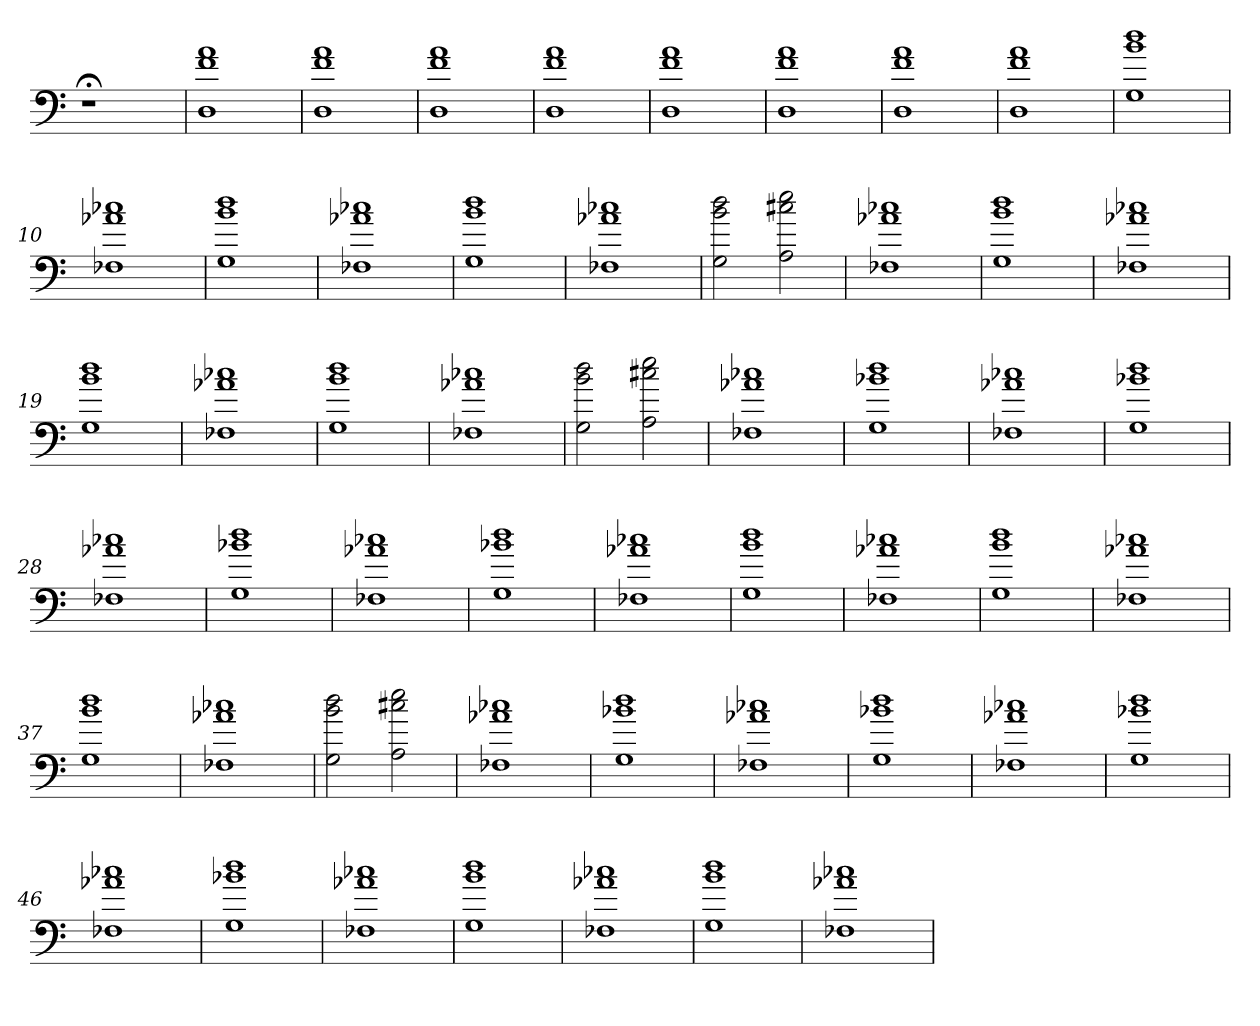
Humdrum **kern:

**kern
*part1
*staff1
=
1r;<
=1
1D 1f 1a
=2
1D 1f 1a
=3
1D 1f 1a
=4
1D 1f 1a
=5
1D 1f 1a
=6
1D 1f 1a
=7
1D 1f 1a
=8
1D 1f 1a
=9
1G 1b 1dd
=10
1F-X 1a-X 1cc-X
=11
1G 1b 1dd
=12
1F-X 1a-X 1cc-X
=13
1G 1b 1dd
=14
1F-X 1a-X 1cc-X
=15
2G 2b 2dd
2A 2cc#X 2ee
=16
1F-X 1a-X 1cc-X
=17
1G 1b 1dd
=18
1F-X 1a-X 1cc-X
=19
1G 1b 1dd
=20
1F-X 1a-X 1cc-X
=21
1G 1b 1dd
=22
1F-X 1a-X 1cc-X
=23
2G 2b 2dd
2A 2cc#X 2ee
=24
1F-X 1a-X 1cc-X
=25
1G 1b-X 1dd
=26
1F-X 1a-X 1cc-X
=27
1G 1b-X 1dd
=28
1F-X 1a-X 1cc-X
=29
1G 1b-X 1dd
=30
1F-X 1a-X 1cc-X
=31
1G 1b-X 1dd
=32
1F-X 1a-X 1cc-X
=33
1G 1b 1dd
=34
1F-X 1a-X 1cc-X
=35
1G 1b 1dd
=36
1F-X 1a-X 1cc-X
=37
1G 1b 1dd
=38
1F-X 1a-X 1cc-X
=39
2G 2b 2dd
2A 2cc#X 2ee
=40
1F-X 1a-X 1cc-X
=41
1G 1b-X 1dd
=42
1F-X 1a-X 1cc-X
=43
1G 1b-X 1dd
=44
1F-X 1a-X 1cc-X
=45
1G 1b-X 1dd
=46
1F-X 1a-X 1cc-X
=47
1G 1b-X 1dd
=48
1F-X 1a-X 1cc-X
=49
1G 1b 1dd
=50
1F-X 1a-X 1cc-X
=51
1G 1b 1dd
=52
1F-X 1a-X 1cc-X
=
*-
